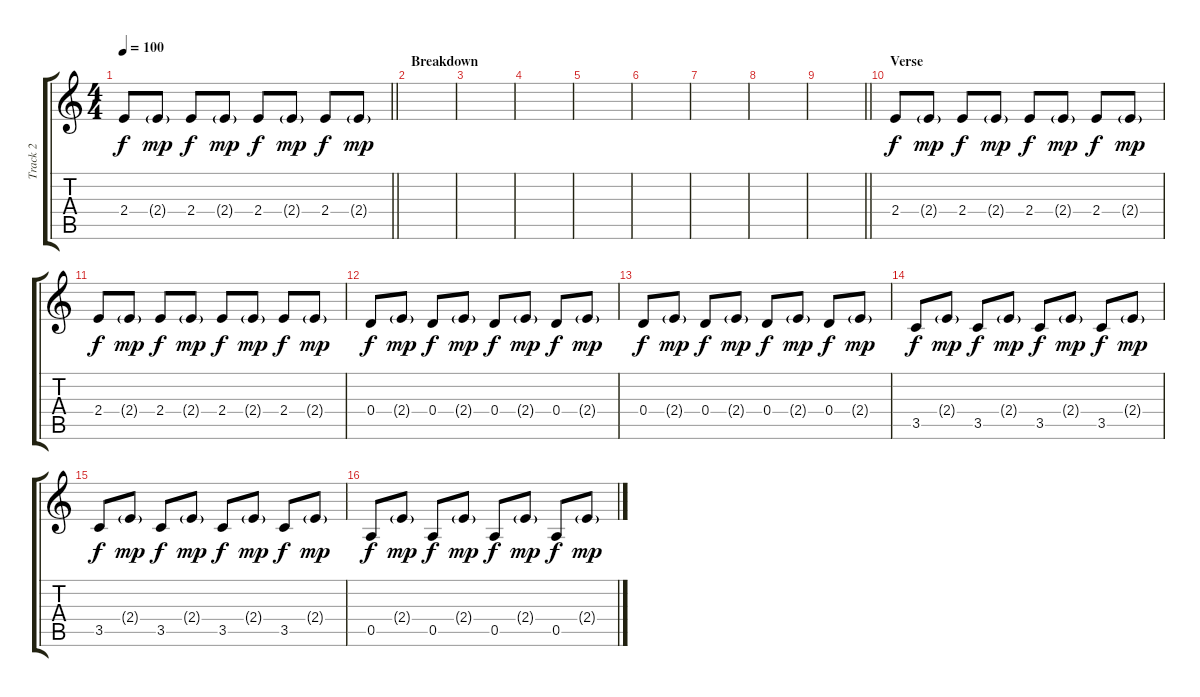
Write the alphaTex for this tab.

\track ("Track 2" "Track 2") {instrument synthbass2}
\staff {score tabs}
\tuning (E4 B3 G3 D3 A2 E2) {hide}
\ts (4 4)
\tempo 100
\clef g2
\barLineRight lightlight
\ks c
2.4.8{dy f} 2.4{g}.8{dy mp} 2.4.8{dy f} 2.4{g}.8{dy mp} 2.4.8{dy f} 2.4{g}.8{dy mp} 2.4.8{dy f} 2.4{g}.8{dy mp} |
\section ("" "Breakdown")
|
|
|
|
|
|
|
\barLineRight lightlight
|
\section ("" "Verse")
2.4.8{dy f} 2.4{g}.8{dy mp} 2.4.8{dy f} 2.4{g}.8{dy mp} 2.4.8{dy f} 2.4{g}.8{dy mp} 2.4.8{dy f} 2.4{g}.8{dy mp} |
2.4.8{dy f} 2.4{g}.8{dy mp} 2.4.8{dy f} 2.4{g}.8{dy mp} 2.4.8{dy f} 2.4{g}.8{dy mp} 2.4.8{dy f} 2.4{g}.8{dy mp} |
0.4.8{dy f} 2.4{g}.8{dy mp} 0.4.8{dy f} 2.4{g}.8{dy mp} 0.4.8{dy f} 2.4{g}.8{dy mp} 0.4.8{dy f} 2.4{g}.8{dy mp} |
0.4.8{dy f} 2.4{g}.8{dy mp} 0.4.8{dy f} 2.4{g}.8{dy mp} 0.4.8{dy f} 2.4{g}.8{dy mp} 0.4.8{dy f} 2.4{g}.8{dy mp} |
3.5.8{dy f} 2.4{g}.8{dy mp} 3.5.8{dy f} 2.4{g}.8{dy mp} 3.5.8{dy f} 2.4{g}.8{dy mp} 3.5.8{dy f} 2.4{g}.8{dy mp} |
3.5.8{dy f} 2.4{g}.8{dy mp} 3.5.8{dy f} 2.4{g}.8{dy mp} 3.5.8{dy f} 2.4{g}.8{dy mp} 3.5.8{dy f} 2.4{g}.8{dy mp} |
0.5.8{dy f} 2.4{g}.8{dy mp} 0.5.8{dy f} 2.4{g}.8{dy mp} 0.5.8{dy f} 2.4{g}.8{dy mp} 0.5.8{dy f} 2.4{g}.8{dy mp}
